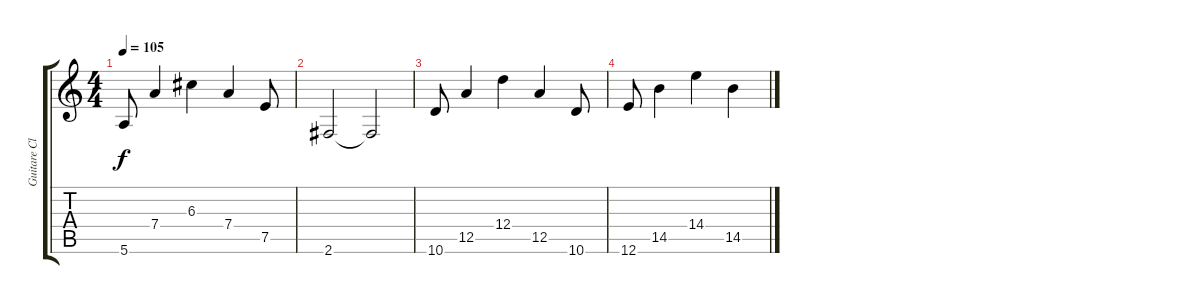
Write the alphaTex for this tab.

\track ("Guitare Clean" "Guitare Cl") {instrument electricguitarclean}
\staff {score tabs}
\tuning (E4 B3 G3 D3 A2 E2) {hide}
\ts (4 4)
\tempo 105
\clef g2
\ks c
5.6.8{dy f} 7.4.4 6.3.4 7.4.4 7.5.8 |
2.6.2 2.6{t}.2 |
10.6.8 12.5.4 12.4.4 12.5.4 10.6.8 |
12.6.8 14.5.4 14.4.4 14.5.4
